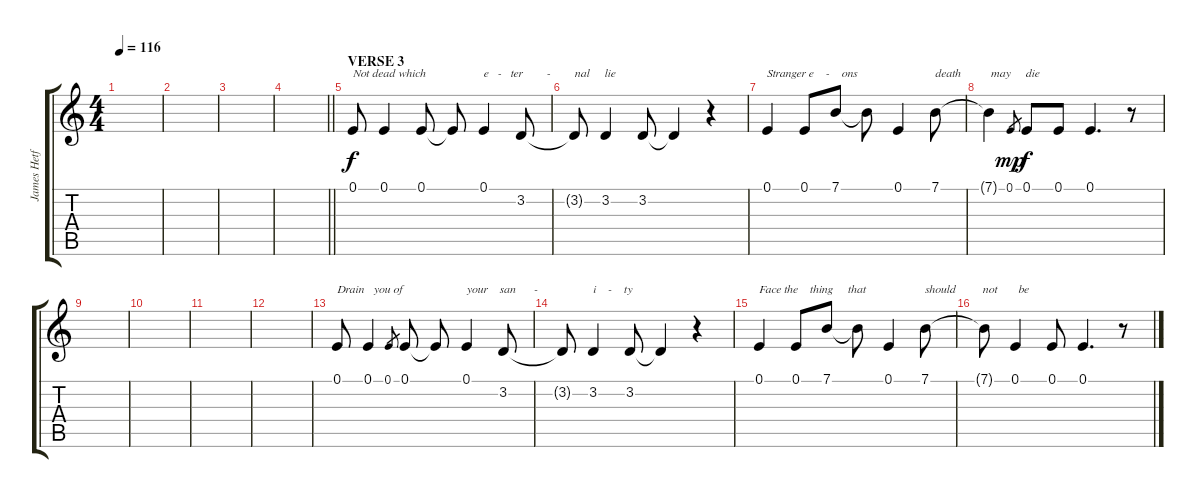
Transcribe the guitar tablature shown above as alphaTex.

\track ("James Hetfeild (Vocals)" "James Hetf") {instrument churchorgan}
\staff {score tabs}
\tuning (E4 B3 G3 D3 A2 E2) {hide}
\ts (4 4)
\tempo 116
\clef g2
\ks c
|
|
|
\barLineRight lightlight
|
\section ("" "VERSE 3")
0.1.8{txt "Not dead which   "} 0.1.4 0.1.8 0.1{t}.8 0.1.4{txt "e   -   ter        -        nal     lie"} 3.2.8 |
3.2{t}.8 3.2.4 3.2.8 3.2{t}.4 r.4 |
0.1.4{txt "Stranger e    -    ons"} 0.1.8 7.1.8 7.1{t}.8 0.1.4 7.1.8{txt "death          may     die"} |
7.1{t}.4 0.1.8{gr dy mp} 0.1.8{dy f} 0.1.8 0.1.4{d} r.8 |
|
|
|
|
0.1.8{txt "Drain   you of     "} 0.1.4 0.1.8{gr} 0.1.8 0.1{t}.8 0.1.4{txt "your    san      -  "} 3.2.8 |
3.2{t}.8 3.2.4{txt "i    -    ty"} 3.2.8 3.2{t}.4 r.4 |
0.1.4{txt "Face the    thing     that"} 0.1.8 7.1.8 7.1{t}.8 0.1.4 7.1.8{txt "should         not       be"} |
7.1{t}.8 0.1.4 0.1.8 0.1.4{d} r.8
